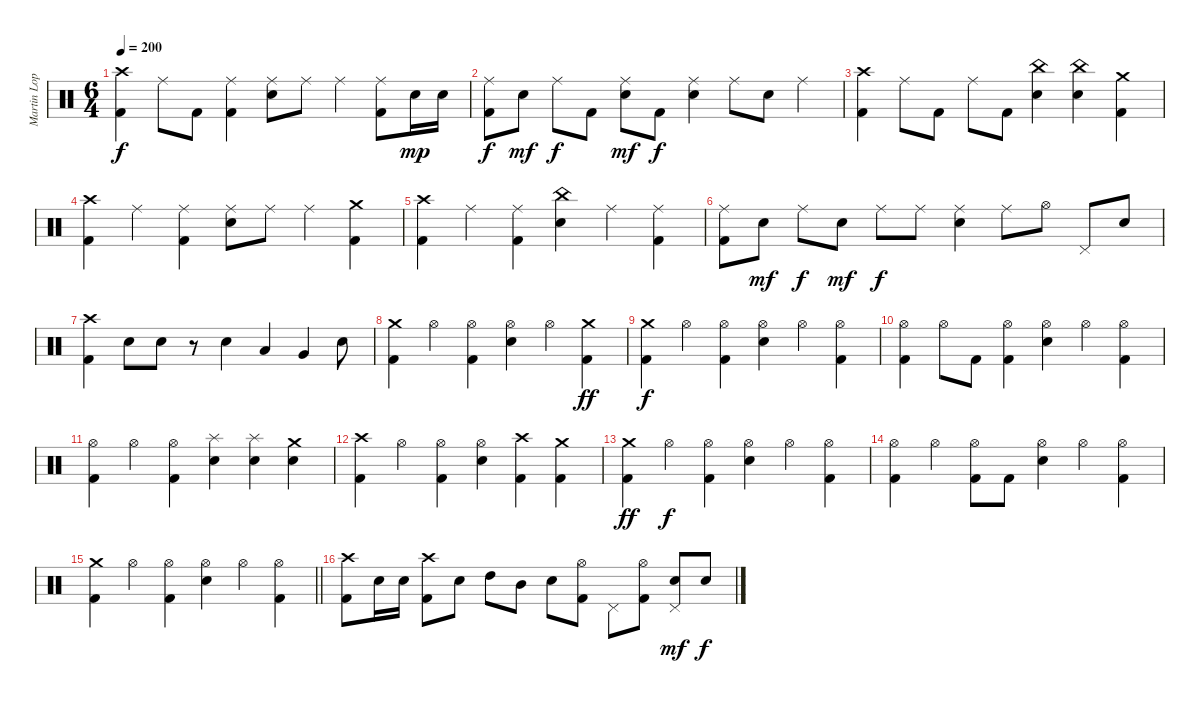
\track ("Martin Lopez" "Martin Lop") {instrument percussion}
\staff {score}
\articulation defaults
\ts (6 4)
\tempo 200
\clef neutral
\ks c
("Crash high (hit)" "Kick (hit) 2").4{dy f} "Ride (middle)".8 "Kick (hit) 2".8 ("Ride (middle)" "Kick (hit) 2").4 ("Ride (middle)" "Electric Snare (hit)").8 "Ride (middle)".8 "Ride (middle)".4 ("Ride (middle)" "Kick (hit) 2").8 "Electric Snare (hit)".16{dy mp} "Electric Snare (hit)".16 |
("Ride (middle)" "Kick (hit) 2").8{dy f} "Electric Snare (hit)".8{dy mf} "Ride (middle)".8{dy f} "Kick (hit) 2".8 ("Ride (middle)" "Electric Snare (hit)").8{dy mf} "Kick (hit) 2".8{dy f} ("Ride (middle)" "Electric Snare (hit)").4 "Ride (middle)".8 "Electric Snare (hit)".8 "Ride (middle)".4 |
("Crash high (hit)" "Kick (hit) 2").4 "Ride (middle)".8 "Kick (hit) 2".8 "Ride (middle)".8 "Kick (hit) 2".8 ("China (hit)" "Electric Snare (hit)").4 ("China (hit)" "Electric Snare (hit)").4 ("Crash medium (hit)" "Kick (hit) 2").4 |
("Crash high (hit)" "Kick (hit) 2").4 "Ride (middle)".4 ("Ride (middle)" "Kick (hit) 2").4 ("Ride (middle)" "Electric Snare (hit)").8 "Ride (middle)".8 "Ride (middle)".4 ("Crash medium (hit)" "Kick (hit) 2").4 |
("Crash high (hit)" "Kick (hit) 2").4 "Ride (middle)".4 ("Ride (middle)" "Kick (hit) 2").4 ("China (hit)" "Electric Snare (hit)").4 "Ride (middle)".4 ("Ride (middle)" "Kick (hit) 2").4 |
("Ride (middle)" "Kick (hit) 2").8 "Electric Snare (hit)".8{dy mf} "Ride (middle)".8{dy f} "Electric Snare (hit)".8{dy mf} "Ride (middle)".8{dy f} "Ride (middle)".8 ("Ride (middle)" "Electric Snare (hit)").4 "Ride (middle)".8 "Hi-Hat (open)".8 "Pedal Hi-Hat (hit)".8 "Electric Snare (hit)".8 |
("Crash high (hit)" "Kick (hit) 2").4 "Electric Snare (hit)".8 "Electric Snare (hit)".8 r.8 "Electric Snare (hit)".4 "Low Tom (hit)".4 "Very Low Tom (hit)".4 "Electric Snare (hit)".8 |
("Crash medium (hit)" "Kick (hit) 2").4 "Hi-Hat (open)".4 ("Hi-Hat (open)" "Kick (hit) 2").4 ("Hi-Hat (open)" "Electric Snare (hit)").4 "Hi-Hat (open)".4 ("Crash medium (hit)" "Kick (hit) 2").4{dy ff} |
("Crash medium (hit)" "Kick (hit) 2").4{dy f} "Hi-Hat (open)".4 ("Hi-Hat (open)" "Kick (hit) 2").4 ("Hi-Hat (open)" "Electric Snare (hit)").4 "Hi-Hat (open)".4 ("Hi-Hat (open)" "Kick (hit) 2").4 |
("Hi-Hat (open)" "Kick (hit) 2").4 "Hi-Hat (open)".8 "Kick (hit) 2".8 ("Hi-Hat (open)" "Kick (hit) 2").4 ("Hi-Hat (open)" "Electric Snare (hit)").4 "Hi-Hat (open)".4 ("Hi-Hat (open)" "Kick (hit) 2").4 |
("Hi-Hat (open)" "Kick (hit) 2").4 "Hi-Hat (open)".4 ("Hi-Hat (open)" "Kick (hit) 2").4 ("Splash (hit)" "Electric Snare (hit)").4 ("Splash (hit)" "Electric Snare (hit)").4 ("Crash medium (hit)" "Electric Snare (hit)").4 |
("Crash high (hit)" "Kick (hit) 2").4 "Hi-Hat (open)".4 ("Hi-Hat (open)" "Kick (hit) 2").4 ("Hi-Hat (open)" "Electric Snare (hit)").4 ("Crash high (hit)" "Kick (hit) 2").4 ("Crash medium (hit)" "Kick (hit) 2").4 |
("Crash medium (hit)" "Kick (hit) 2").4{dy ff} "Hi-Hat (open)".4{dy f} ("Hi-Hat (open)" "Kick (hit) 2").4 ("Hi-Hat (open)" "Electric Snare (hit)").4 "Hi-Hat (open)".4 ("Hi-Hat (open)" "Kick (hit) 2").4 |
("Hi-Hat (open)" "Kick (hit) 2").4 "Hi-Hat (open)".4 ("Hi-Hat (open)" "Kick (hit) 2").8 "Kick (hit) 2".8 ("Hi-Hat (open)" "Electric Snare (hit)").4 "Hi-Hat (open)".4 ("Hi-Hat (open)" "Kick (hit) 2").4 |
\barLineRight lightlight
("Crash medium (hit)" "Kick (hit) 2").4 "Hi-Hat (open)".4 ("Hi-Hat (open)" "Kick (hit) 2").4 ("Hi-Hat (open)" "Electric Snare (hit)").4 "Hi-Hat (open)".4 ("Hi-Hat (open)" "Kick (hit) 2").4 |
("Crash high (hit)" "Kick (hit) 2").8 "Electric Snare (hit)".16 "Electric Snare (hit)".16 ("Crash high (hit)" "Kick (hit) 2").8 "Electric Snare (hit)".8 "High Tom (hit)".8 "Mid Tom (hit)".8 "Electric Snare (hit)".8 ("Hi-Hat (open)" "Kick (hit) 2").8 "Pedal Hi-Hat (hit)".8 ("Hi-Hat (open)" "Kick (hit) 2").8 ("Pedal Hi-Hat (hit)" "Electric Snare (hit)").8{dy mf} "Electric Snare (hit)".8{dy f}
